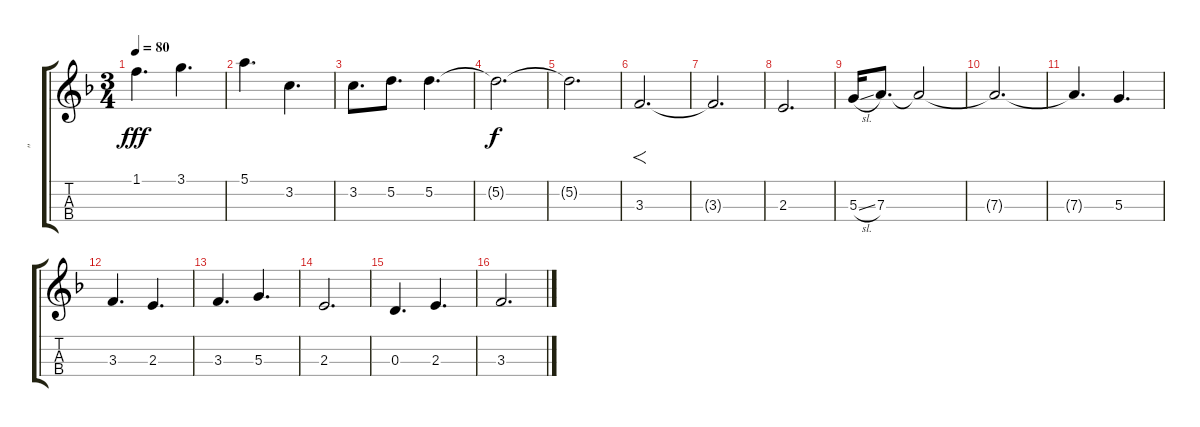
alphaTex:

\track ("\"" "\"") {instrument violin}
\staff {score tabs}
\tuning (E5 A4 D4 G3) {hide}
\ts (3 4)
\tempo 80
\clef g2
\ks f
1.1.4{d dy fff} 3.1.4{d} |
5.1.4{d} 3.2.4{d} |
3.2.8{d} 5.2.8{d} 5.2.4{d} |
5.2{t}.2{d dy f} |
5.2{t}.2{d volume 2} |
3.3.2{f d volume 16 instrument stringensemble2} |
3.3{t}.2{d} |
2.3.2{d} |
5.3{sl}.16 7.3.8{d} 7.3{t}.2 |
7.3{t}.2{d} |
7.3{t}.4{d} 5.3.4{d} |
3.3.4{d} 2.3.4{d} |
3.3.4{d} 5.3.4{d} |
2.3.2{d} |
0.3.4{d} 2.3.4{d} |
3.3.2{d}
